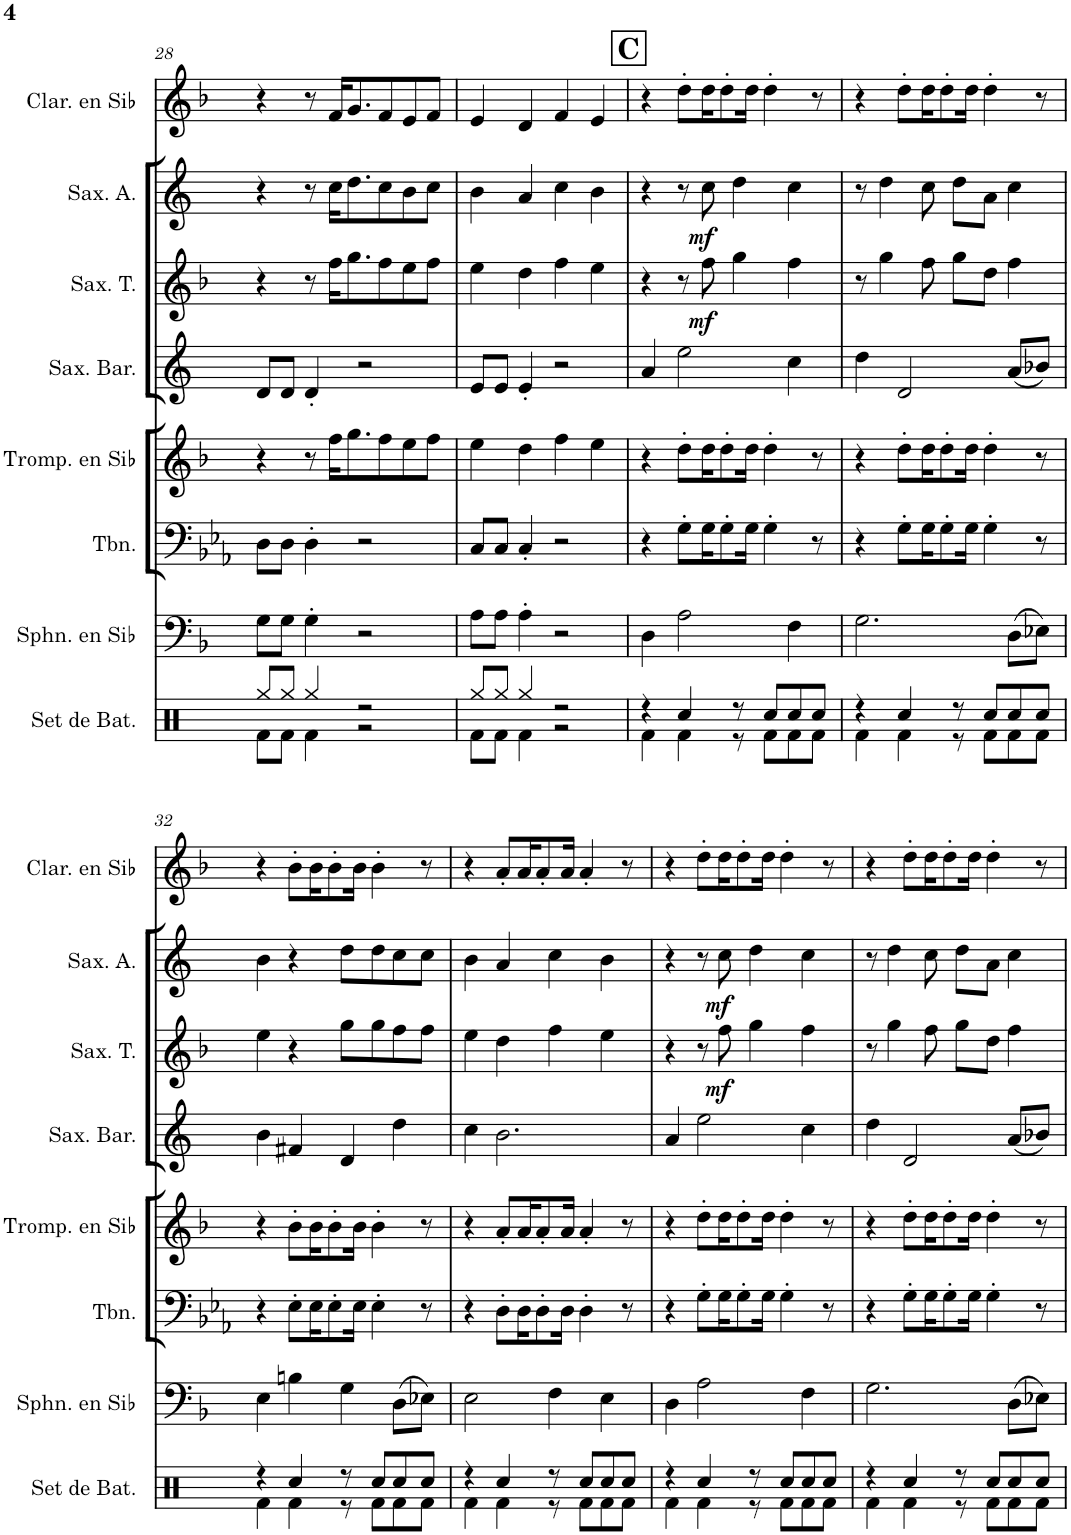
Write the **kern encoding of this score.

**kern	**kern	**kern	**kern	**kern	**kern	**dynam	**kern	**dynam	**kern
*part8	*part7	*part6	*part5	*part4	*part3	*part3	*part2	*part2	*part1
*staff8	*staff7	*staff6	*staff5	*staff4	*staff3	*staff3	*staff2	*staff2	*staff1
*I"Set de batterie	*I"Sousaphone en Sib	*I"Trombone	*I"Trompette en Sib	*I"Saxophone Baryton	*I"Saxophone Ténor	*	*I"Saxophone Alto	*	*I"Clarinette en Sib
*I'Set de Bat.	*I'Sphn. en Sib	*I'Tbn.	*I'Tromp. en Sib	*I'Sax. Bar.	*I'Sax. T.	*	*I'Sax. A.	*	*I'Clar. en Sib
!!LO:PB:g=z
*clefX	*clefF4	*clefF4	*clefG2	*clefG2	*clefG2	*	*clefG2	*	*clefG2
*	*Trd8c14	*	*Trd1c2	*Trd12c21	*Trd8c14	*	*Trd5c9	*	*Trd1c2
*k[]	*k[b-]	*k[b-e-a-]	*k[b-]	*k[]	*k[b-]	*	*k[]	*	*k[b-]
*M4/4	*M4/4	*M4/4	*M4/4	*M4/4	*M4/4	*	*M4/4	*	*M4/4
=28	=28	=28	=28	=28	=28	=28	=28	=28	=28
*^	*	*	*	*	*	*	*	*	*
8Rgg/L	8Rf\L	8G\L	8D\L	4r	8d/L	4r	.	4r	.	4r
8Rgg/J	8Rf\J	8G\J	8D\J	.	8d/J	.	.	.	.	.
4Rgg/	4Rf\	4G'\	4D'\	8r	4d'/	8r	.	8r	.	8r
.	.	.	.	16ff\KL	.	16ff\KL	.	16cc\KL	.	16f/KL
.	.	.	.	8.gg\	.	8.gg\	.	8.dd\	.	8.g/
2r	2r	2r	2r	.	2r	.	.	.	.	.
.	.	.	.	8ff\	.	8ff\	.	8cc\	.	8f/
.	.	.	.	8ee\	.	8ee\	.	8b\	.	8e/
.	.	.	.	8ff\J	.	8ff\J	.	8cc\J	.	8f/J
=29	=29	=29	=29	=29	=29	=29	=29	=29	=29	=29
8Rgg/L	8Rf\L	8A\L	8C/L	4ee\	8e/L	4ee\	.	4b\	.	4e/
8Rgg/J	8Rf\J	8A\J	8C/J	.	8e/J	.	.	.	.	.
4Rgg/	4Rf\	4A'\	4C'/	4dd\	4e'/	4dd\	.	4a/	.	4d/
2r	2r	2r	2r	4ff\	2r	4ff\	.	4cc\	.	4f/
.	.	.	.	4ee\	.	4ee\	.	4b\	.	4e/
!!LO:REH:place=s1:a:B:cj:fs=14:t=C
=30	=30	=30	=30	=30	=30	=30	=30	=30	=30	=30
4r	4Rf\	4D\	4r	4r	4a/	4r	.	4r	.	4r
4Rcc/	4Rf\	2A\	8G'\L	8dd'\L	2ee\	8r	.	8r	.	8dd'\L
!	!	!	!	!	!	!	!LO:DY:b	!	!LO:DY:b	!
.	.	.	16G\K	16dd\K	.	8ff\	mf	8cc\	mf	16dd\K
.	.	.	8G'\	8dd'\	.	.	.	.	.	8dd'\
8r	8r	.	.	.	.	4gg\	.	4dd\	.	.
.	.	.	16G\Jk	16dd\Jk	.	.	.	.	.	16dd\Jk
8Rcc/L	8Rf\L	.	4G'\	4dd'\	.	.	.	.	.	4dd'\
8Rcc/	8Rf\	4F\	.	.	4cc\	4ff\	.	4cc\	.	.
8Rcc/J	8Rf\J	.	8r	8r	.	.	.	.	.	8r
=31	=31	=31	=31	=31	=31	=31	=31	=31	=31	=31
4r	4Rf\	2.G\	4r	4r	4dd\	8r	.	8r	.	4r
.	.	.	.	.	.	4gg\	.	4dd\	.	.
4Rcc/	4Rf\	.	8G'\L	8dd'\L	2d/	.	.	.	.	8dd'\L
.	.	.	16G\K	16dd\K	.	8ff\	.	8cc\	.	16dd\K
.	.	.	8G'\	8dd'\	.	.	.	.	.	8dd'\
8r	8r	.	.	.	.	8gg\L	.	8dd\L	.	.
.	.	.	16G\Jk	16dd\Jk	.	.	.	.	.	16dd\Jk
8Rcc/L	8Rf\L	.	4G'\	4dd'\	.	8dd\J	.	8a\J	.	4dd'\
8Rcc/	8Rf\	(8D\L	.	.	(8a/L	4ff\	.	4cc\	.	.
8Rcc/J	8Rf\J	8E-X\J)	8r	8r	8b-X/J)	.	.	.	.	8r
!!LO:LB:g=z
=32	=32	=32	=32	=32	=32	=32	=32	=32	=32	=32
4r	4Rf\	4E\	4r	4r	4b\	4ee\	.	4b\	.	4r
4Rcc/	4Rf\	4Bn\	8E-'\L	8b-'\L	4f#X/	4r	.	4r	.	8b-'\L
.	.	.	16E-\K	16b-\K	.	.	.	.	.	16b-\K
.	.	.	8E-'\	8b-'\	.	.	.	.	.	8b-'\
8r	8r	4G\	.	.	4d/	8gg\L	.	8dd\L	.	.
.	.	.	16E-\Jk	16b-\Jk	.	.	.	.	.	16b-\Jk
8Rcc/L	8Rf\L	.	4E-'\	4b-'\	.	8gg\	.	8dd\	.	4b-'\
8Rcc/	8Rf\	(8D\L	.	.	4dd\	8ff\	.	8cc\	.	.
8Rcc/J	8Rf\J	8E-X\J)	8r	8r	.	8ff\J	.	8cc\J	.	8r
=33	=33	=33	=33	=33	=33	=33	=33	=33	=33	=33
4r	4Rf\	2E\	4r	4r	4cc\	4ee\	.	4b\	.	4r
4Rcc/	4Rf\	.	8D'\L	8a'/L	2.b\	4dd\	.	4a/	.	8a'/L
.	.	.	16D\K	16a/K	.	.	.	.	.	16a/K
.	.	.	8D'\	8a'/	.	.	.	.	.	8a'/
8r	8r	4F\	.	.	.	4ff\	.	4cc\	.	.
.	.	.	16D\Jk	16a/Jk	.	.	.	.	.	16a/Jk
8Rcc/L	8Rf\L	.	4D'\	4a'/	.	.	.	.	.	4a'/
8Rcc/	8Rf\	4E\	.	.	.	4ee\	.	4b\	.	.
8Rcc/J	8Rf\J	.	8r	8r	.	.	.	.	.	8r
=34	=34	=34	=34	=34	=34	=34	=34	=34	=34	=34
4r	4Rf\	4D\	4r	4r	4a/	4r	.	4r	.	4r
4Rcc/	4Rf\	2A\	8G'\L	8dd'\L	2ee\	8r	.	8r	.	8dd'\L
!	!	!	!	!	!	!	!LO:DY:b	!	!LO:DY:b	!
.	.	.	16G\K	16dd\K	.	8ff\	mf	8cc\	mf	16dd\K
.	.	.	8G'\	8dd'\	.	.	.	.	.	8dd'\
8r	8r	.	.	.	.	4gg\	.	4dd\	.	.
.	.	.	16G\Jk	16dd\Jk	.	.	.	.	.	16dd\Jk
8Rcc/L	8Rf\L	.	4G'\	4dd'\	.	.	.	.	.	4dd'\
8Rcc/	8Rf\	4F\	.	.	4cc\	4ff\	.	4cc\	.	.
8Rcc/J	8Rf\J	.	8r	8r	.	.	.	.	.	8r
=35	=35	=35	=35	=35	=35	=35	=35	=35	=35	=35
4r	4Rf\	2.G\	4r	4r	4dd\	8r	.	8r	.	4r
.	.	.	.	.	.	4gg\	.	4dd\	.	.
4Rcc/	4Rf\	.	8G'\L	8dd'\L	2d/	.	.	.	.	8dd'\L
.	.	.	16G\K	16dd\K	.	8ff\	.	8cc\	.	16dd\K
.	.	.	8G'\	8dd'\	.	.	.	.	.	8dd'\
8r	8r	.	.	.	.	8gg\L	.	8dd\L	.	.
.	.	.	16G\Jk	16dd\Jk	.	.	.	.	.	16dd\Jk
8Rcc/L	8Rf\L	.	4G'\	4dd'\	.	8dd\J	.	8a\J	.	4dd'\
8Rcc/	8Rf\	(8D\L	.	.	(8a/L	4ff\	.	4cc\	.	.
8Rcc/J	8Rf\J	8E-X\J)	8r	8r	8b-X/J)	.	.	.	.	8r
*v	*v	*	*	*	*	*	*	*	*	*
=	=	=	=	=	=	=	=	=	=
*-	*-	*-	*-	*-	*-	*-	*-	*-	*-
